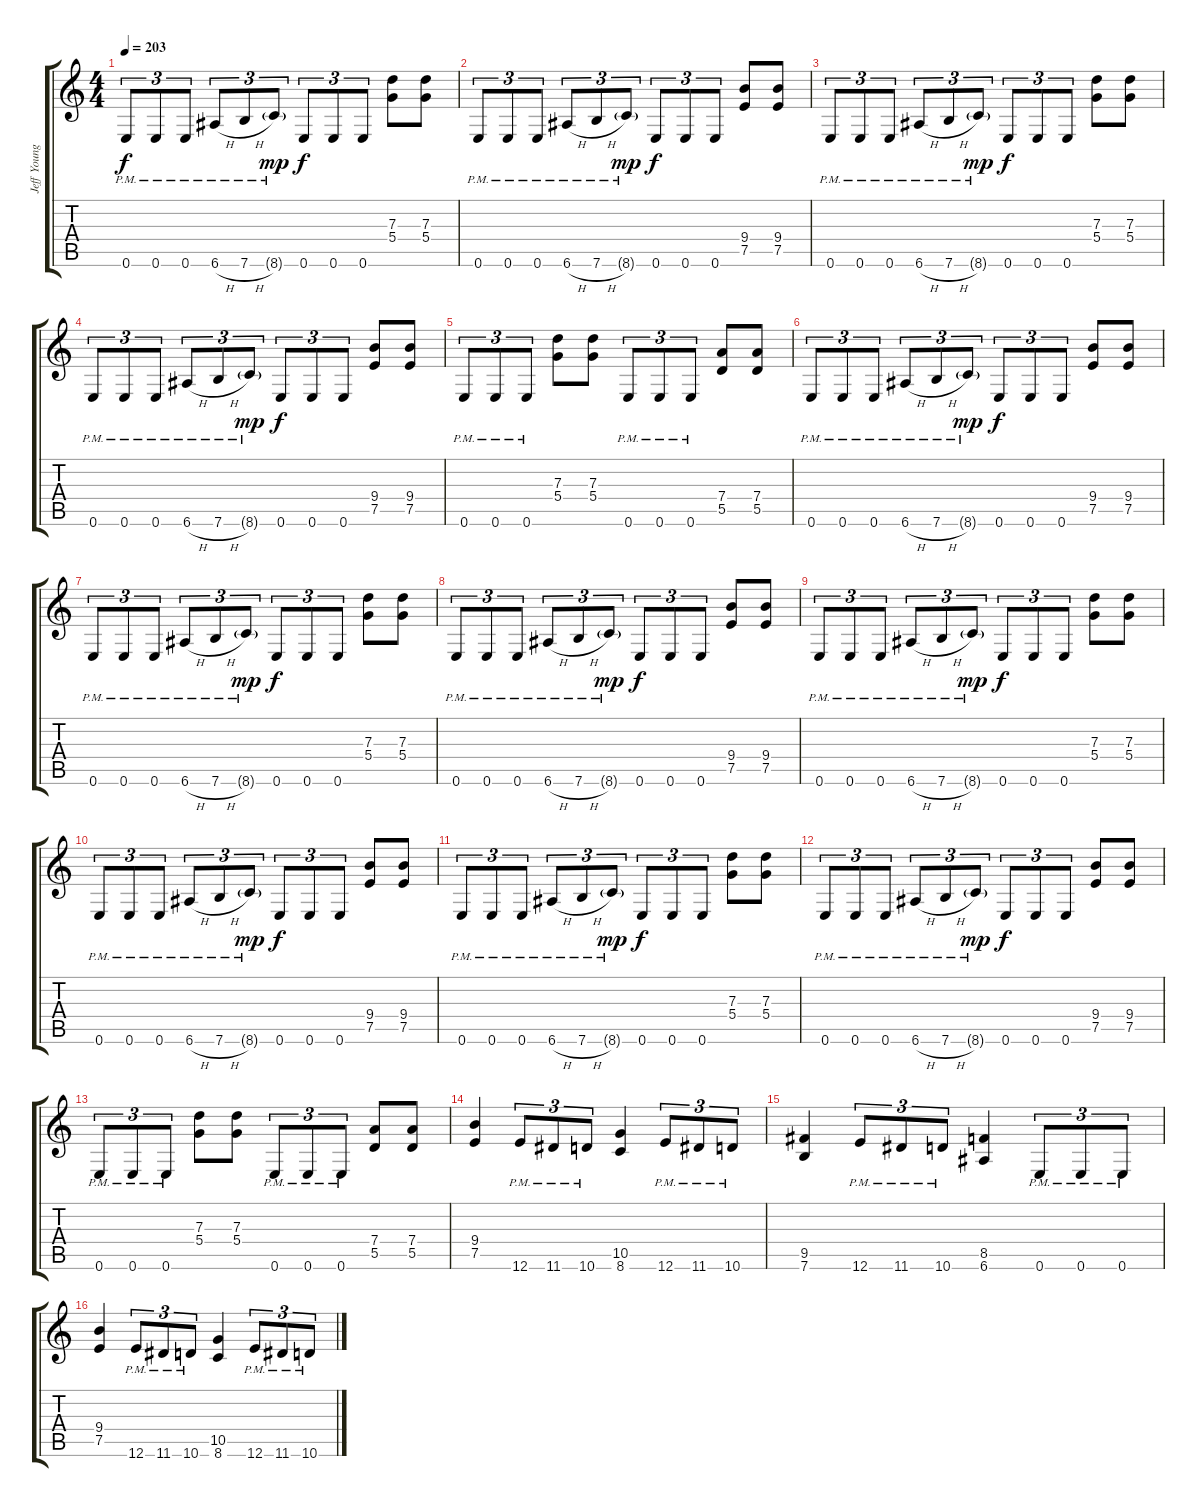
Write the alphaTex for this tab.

\track ("Jeff Young" "Jeff Young") {instrument distortionguitar}
\staff {score tabs}
\tuning (E4 B3 G3 D3 A2 E2) {hide}
\ts (4 4)
\tempo 203
\clef g2
\ks c
0.6{pm}.8{tu (3 2) dy f} 0.6{pm}.8{tu (3 2)} 0.6{pm}.8{tu (3 2)} 6.6{h pm}.8{tu (3 2)} 7.6{h pm}.8{tu (3 2)} 8.6{g pm}.8{tu (3 2) dy mp} 0.6.8{tu (3 2) dy f} 0.6.8{tu (3 2)} 0.6.8{tu (3 2)} (7.3 5.4).8 (7.3 5.4).8 |
0.6{pm}.8{tu (3 2)} 0.6{pm}.8{tu (3 2)} 0.6{pm}.8{tu (3 2)} 6.6{h pm}.8{tu (3 2)} 7.6{h pm}.8{tu (3 2)} 8.6{g pm}.8{tu (3 2) dy mp} 0.6.8{tu (3 2) dy f} 0.6.8{tu (3 2)} 0.6.8{tu (3 2)} (9.4 7.5).8 (9.4 7.5).8 |
0.6{pm}.8{tu (3 2)} 0.6{pm}.8{tu (3 2)} 0.6{pm}.8{tu (3 2)} 6.6{h pm}.8{tu (3 2)} 7.6{h pm}.8{tu (3 2)} 8.6{g pm}.8{tu (3 2) dy mp} 0.6.8{tu (3 2) dy f} 0.6.8{tu (3 2)} 0.6.8{tu (3 2)} (7.3 5.4).8 (7.3 5.4).8 |
0.6{pm}.8{tu (3 2)} 0.6{pm}.8{tu (3 2)} 0.6{pm}.8{tu (3 2)} 6.6{h pm}.8{tu (3 2)} 7.6{h pm}.8{tu (3 2)} 8.6{g pm}.8{tu (3 2) dy mp} 0.6.8{tu (3 2) dy f} 0.6.8{tu (3 2)} 0.6.8{tu (3 2)} (9.4 7.5).8 (9.4 7.5).8 |
0.6{pm}.8{tu (3 2)} 0.6{pm}.8{tu (3 2)} 0.6{pm}.8{tu (3 2)} (7.3 5.4).8 (7.3 5.4).8 0.6{pm}.8{tu (3 2)} 0.6{pm}.8{tu (3 2)} 0.6{pm}.8{tu (3 2)} (7.4 5.5).8 (7.4 5.5).8 |
0.6{pm}.8{tu (3 2)} 0.6{pm}.8{tu (3 2)} 0.6{pm}.8{tu (3 2)} 6.6{h pm}.8{tu (3 2)} 7.6{h pm}.8{tu (3 2)} 8.6{g pm}.8{tu (3 2) dy mp} 0.6.8{tu (3 2) dy f} 0.6.8{tu (3 2)} 0.6.8{tu (3 2)} (9.4 7.5).8 (9.4 7.5).8 |
0.6{pm}.8{tu (3 2)} 0.6{pm}.8{tu (3 2)} 0.6{pm}.8{tu (3 2)} 6.6{h pm}.8{tu (3 2)} 7.6{h pm}.8{tu (3 2)} 8.6{g pm}.8{tu (3 2) dy mp} 0.6.8{tu (3 2) dy f} 0.6.8{tu (3 2)} 0.6.8{tu (3 2)} (7.3 5.4).8 (7.3 5.4).8 |
0.6{pm}.8{tu (3 2)} 0.6{pm}.8{tu (3 2)} 0.6{pm}.8{tu (3 2)} 6.6{h pm}.8{tu (3 2)} 7.6{h pm}.8{tu (3 2)} 8.6{g pm}.8{tu (3 2) dy mp} 0.6.8{tu (3 2) dy f} 0.6.8{tu (3 2)} 0.6.8{tu (3 2)} (9.4 7.5).8 (9.4 7.5).8 |
0.6{pm}.8{tu (3 2)} 0.6{pm}.8{tu (3 2)} 0.6{pm}.8{tu (3 2)} 6.6{h pm}.8{tu (3 2)} 7.6{h pm}.8{tu (3 2)} 8.6{g pm}.8{tu (3 2) dy mp} 0.6.8{tu (3 2) dy f} 0.6.8{tu (3 2)} 0.6.8{tu (3 2)} (7.3 5.4).8 (7.3 5.4).8 |
0.6{pm}.8{tu (3 2)} 0.6{pm}.8{tu (3 2)} 0.6{pm}.8{tu (3 2)} 6.6{h pm}.8{tu (3 2)} 7.6{h pm}.8{tu (3 2)} 8.6{g pm}.8{tu (3 2) dy mp} 0.6.8{tu (3 2) dy f} 0.6.8{tu (3 2)} 0.6.8{tu (3 2)} (9.4 7.5).8 (9.4 7.5).8 |
0.6{pm}.8{tu (3 2)} 0.6{pm}.8{tu (3 2)} 0.6{pm}.8{tu (3 2)} 6.6{h pm}.8{tu (3 2)} 7.6{h pm}.8{tu (3 2)} 8.6{g pm}.8{tu (3 2) dy mp} 0.6.8{tu (3 2) dy f} 0.6.8{tu (3 2)} 0.6.8{tu (3 2)} (7.3 5.4).8 (7.3 5.4).8 |
0.6{pm}.8{tu (3 2)} 0.6{pm}.8{tu (3 2)} 0.6{pm}.8{tu (3 2)} 6.6{h pm}.8{tu (3 2)} 7.6{h pm}.8{tu (3 2)} 8.6{g pm}.8{tu (3 2) dy mp} 0.6.8{tu (3 2) dy f} 0.6.8{tu (3 2)} 0.6.8{tu (3 2)} (9.4 7.5).8 (9.4 7.5).8 |
0.6{pm}.8{tu (3 2)} 0.6{pm}.8{tu (3 2)} 0.6{pm}.8{tu (3 2)} (7.3 5.4).8 (7.3 5.4).8 0.6{pm}.8{tu (3 2)} 0.6{pm}.8{tu (3 2)} 0.6{pm}.8{tu (3 2)} (7.4 5.5).8 (7.4 5.5).8 |
(9.4 7.5).4 12.6{pm}.8{tu (3 2)} 11.6{pm}.8{tu (3 2)} 10.6{pm}.8{tu (3 2)} (10.5 8.6).4 12.6{pm}.8{tu (3 2)} 11.6{pm}.8{tu (3 2)} 10.6{pm}.8{tu (3 2)} |
(9.5 7.6).4 12.6{pm}.8{tu (3 2)} 11.6{pm}.8{tu (3 2)} 10.6{pm}.8{tu (3 2)} (8.5 6.6).4 0.6{pm}.8{tu (3 2)} 0.6{pm}.8{tu (3 2)} 0.6{pm}.8{tu (3 2)} |
(9.4 7.5).4 12.6{pm}.8{tu (3 2)} 11.6{pm}.8{tu (3 2)} 10.6{pm}.8{tu (3 2)} (10.5 8.6).4 12.6{pm}.8{tu (3 2)} 11.6{pm}.8{tu (3 2)} 10.6{pm}.8{tu (3 2)}
